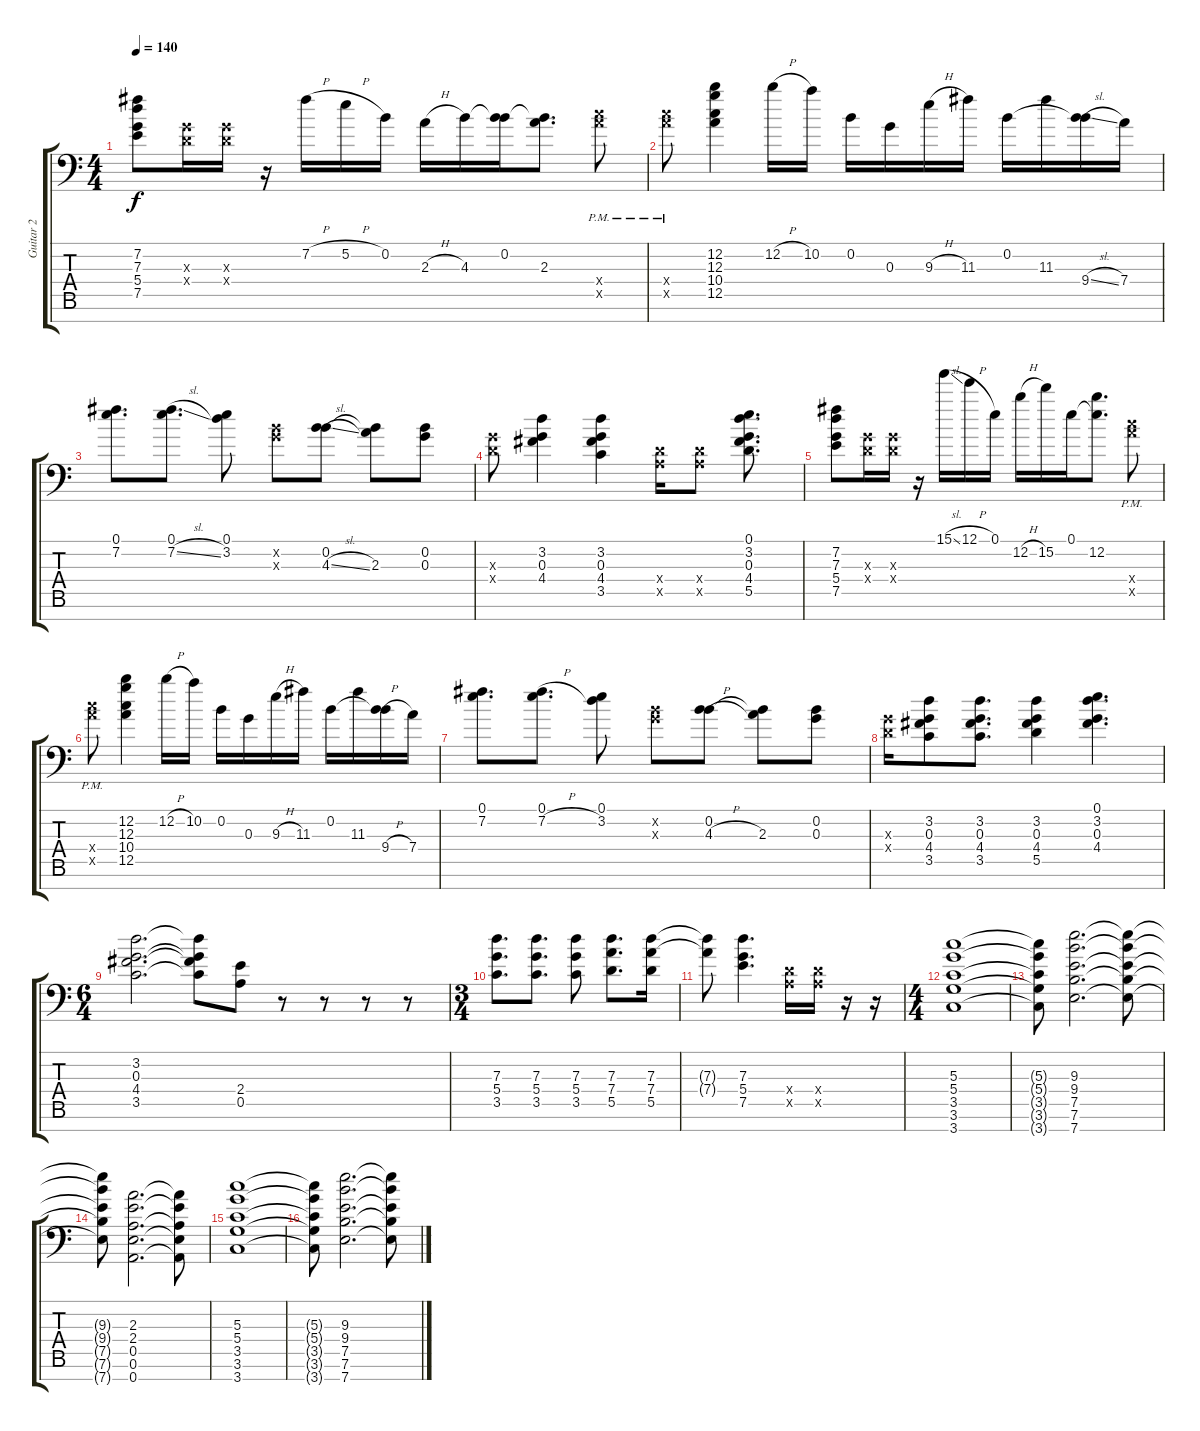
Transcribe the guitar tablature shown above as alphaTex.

\track ("Guitar 2" "Guitar 2") {instrument distortionguitar}
\staff {score tabs}
\tuning (E4 B3 G3 D3 A2 E2 A1) {hide}
\ts (4 4)
\tempo 140
\clef f4
\ks c
(7.2 7.3 5.4 7.5).8{dy f} (0.3{x} 0.4{x}).16 (0.3{x} 0.4{x}).16 r.16 7.2{h}.16 5.2{h}.16 0.2.16 2.3{h}.16 4.3.16 (0.2 4.3{t}).16 (0.2{t} 2.3).8{d} (10.4{pm x} 12.5{pm x}).8 |
(10.4{pm x} 12.5{pm x}).8 (12.2 12.3 10.4 12.5).4 12.2{h}.16 10.2.16 0.2.16 0.3.16 9.3{h}.16 11.3.16 0.2.16 11.3.16 (0.2{t} 9.4{sl}).16 7.4.16 |
(0.1 7.2).8{d} (0.1 7.2{sl}).8{d} (0.1 3.2).8 (0.2{x} 0.3{x}).8 (0.2 4.3{sl}).8 (0.2{t} 2.3).8 (0.2 0.3).8 |
(0.3{x} 0.4{x}).8 (3.2 0.3 4.4).4 (3.2 0.3 4.4 3.5).4 (0.4{x} 0.5{x}).16 (0.4{x} 0.5{x}).8 (0.1 3.2 0.3 4.4 5.5).8{d} |
(7.2 7.3 5.4 7.5).8 (0.3{x} 0.4{x}).16 (0.3{x} 0.4{x}).16 r.16 15.1{sl}.16 12.1{h}.16 0.1.16 12.2{h}.16 15.2.16 0.1.16 (0.1{t} 12.2).8{d} (10.4{pm x} 12.5{pm x}).8 |
(10.4{pm x} 12.5{pm x}).8 (12.2 12.3 10.4 12.5).4 12.2{h}.16 10.2.16 0.2.16 0.3.16 9.3{h}.16 11.3.16 0.2.16 11.3.16 (0.2{t} 9.4{h}).16 7.4.16 |
(0.1 7.2).8{d} (0.1 7.2{h}).8{d} (0.1 3.2).8 (0.2{x} 0.3{x}).8 (0.2 4.3{h}).8 (0.2{t} 2.3).8 (0.2 0.3).8 |
(0.3{x} 0.4{x}).16 (3.2 0.3 4.4 3.5).8 (3.2 0.3 4.4 3.5).8{d} (3.2 0.3 4.4 5.5).4 (0.1 3.2 0.3 4.4).4{d} |
\ts (6 4)
(3.2 0.3 4.4 3.5).2{d} (3.2{t} 0.3{t} 4.4{t} 3.5{t}).8 (2.4 0.5).8 r.8 r.8 r.8 r.8 |
\ts (3 4)
(7.3 5.4 3.5).8{d} (7.3 5.4 3.5).8{d} (7.3 5.4 3.5).8 (7.3 7.4 5.5).8{d} (7.3 7.4 5.5).16 |
(7.3{t} 7.4{t}).8 (7.3 5.4 7.5).4{d} (0.4{x} 0.5{x}).16 (0.4{x} 0.5{x}).16 r.16 r.16 |
\ts (4 4)
(5.3 5.4 3.5 3.6 3.7).1 |
(5.3{t} 5.4{t} 3.5{t} 3.6{t} 3.7{t}).8 (9.3 9.4 7.5 7.6 7.7).2{d} (9.3{t} 9.4{t} 7.5{t} 7.6{t} 7.7{t}).8 |
(9.3{t} 9.4{t} 7.5{t} 7.6{t} 7.7{t}).8 (2.3 2.4 0.5 0.6 0.7).2{d} (2.3{t} 2.4{t} 0.5{t} 0.6{t} 0.7{t}).8 |
(5.3 5.4 3.5 3.6 3.7).1 |
(5.3{t} 5.4{t} 3.5{t} 3.6{t} 3.7{t}).8 (9.3 9.4 7.5 7.6 7.7).2{d} (9.3{t} 9.4{t} 7.5{t} 7.6{t} 7.7{t}).8
